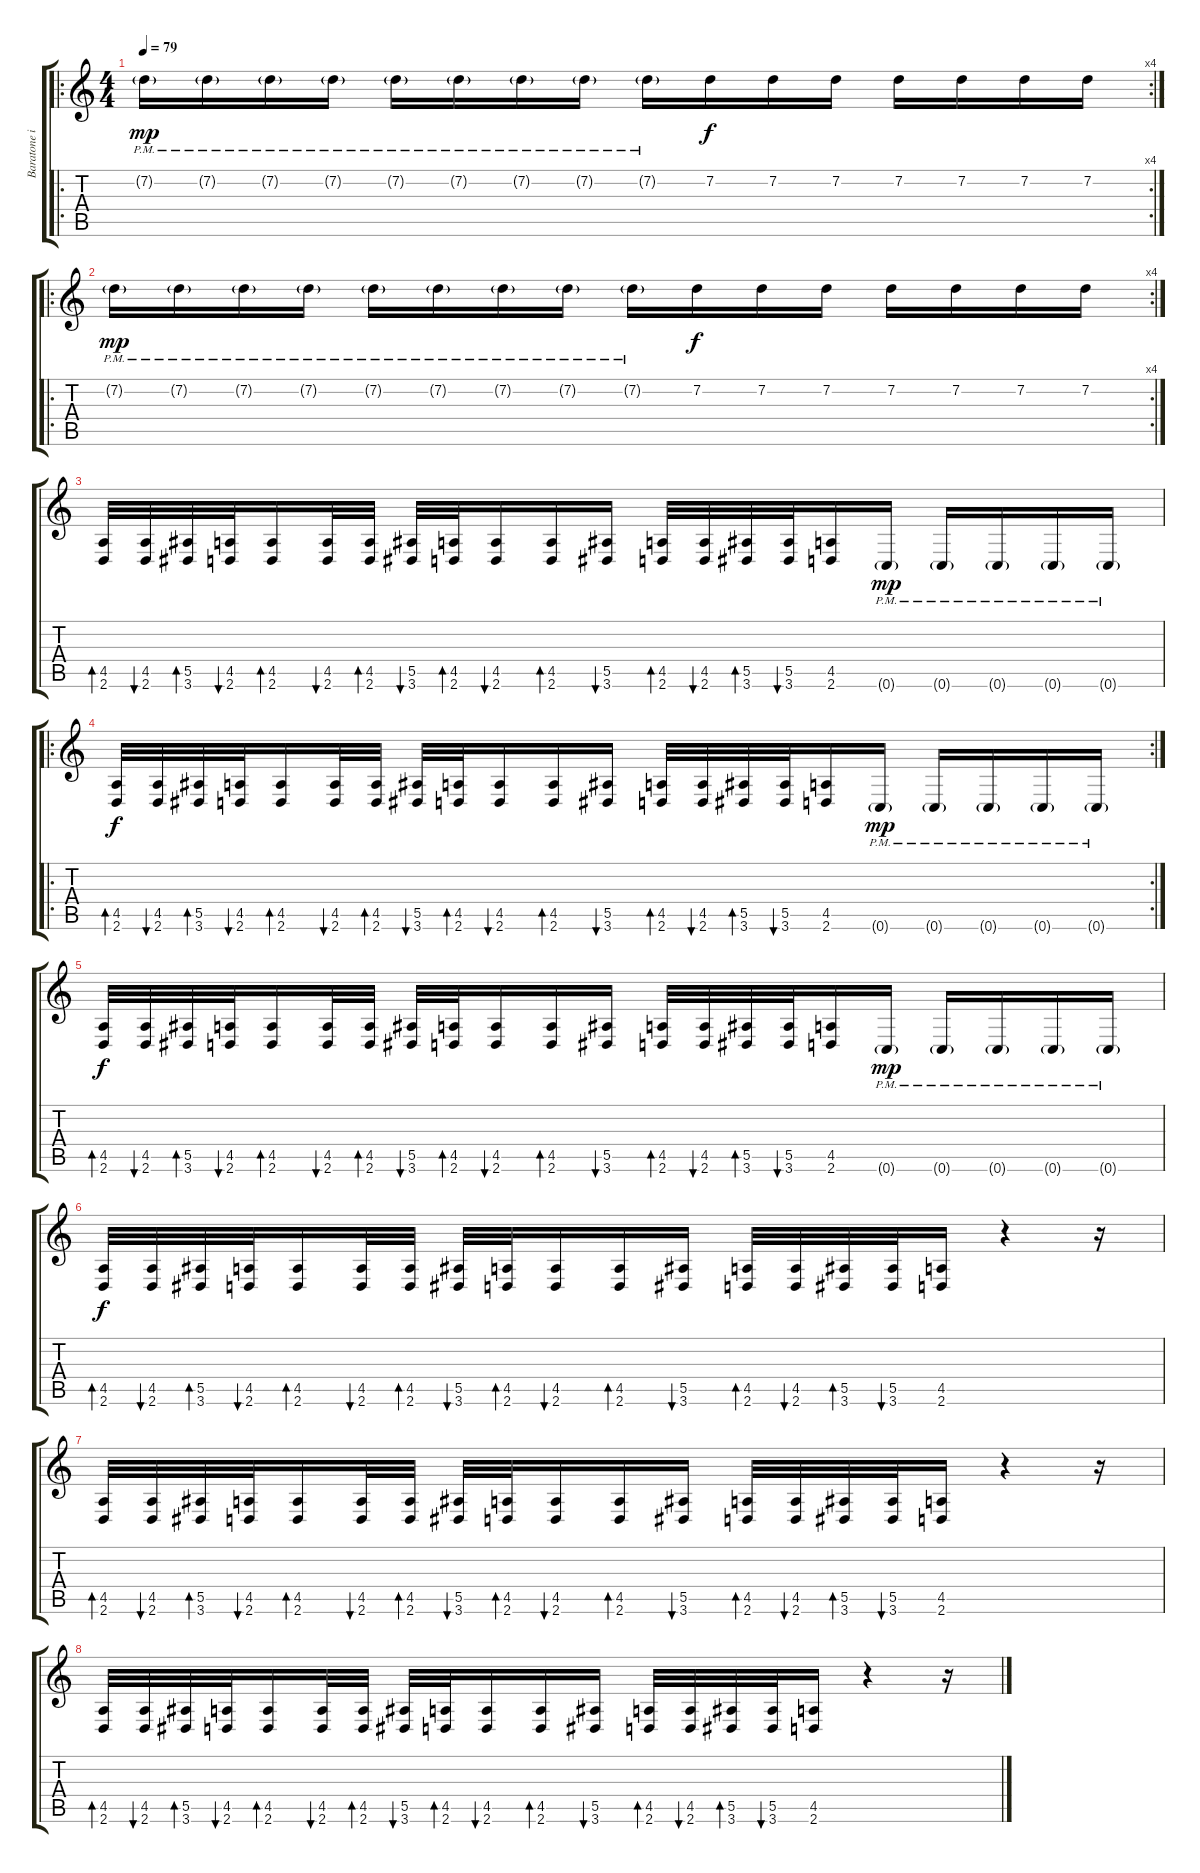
\track ("Baratone in C std" "Baratone i") {instrument distortionguitar}
\staff {score tabs}
\tuning (C4 G3 Eb3 Bb2 F2 C2) {hide}
\ro
\rc 4
\ts (4 4)
\tempo 79
\clef g2
\ks c
7.2{g pm}.16{dy mp instrument distortionguitar} 7.2{g pm}.16 7.2{g pm}.16 7.2{g pm}.16 7.2{g pm}.16 7.2{g pm}.16 7.2{g pm}.16 7.2{g pm}.16 7.2{g pm}.16 7.2.16{dy f} 7.2.16 7.2.16 7.2.16 7.2.16 7.2.16 7.2.16 |
\ro
\rc 4
7.2{g pm}.16{dy mp} 7.2{g pm}.16 7.2{g pm}.16 7.2{g pm}.16 7.2{g pm}.16 7.2{g pm}.16 7.2{g pm}.16 7.2{g pm}.16 7.2{g pm}.16 7.2.16{dy f} 7.2.16 7.2.16 7.2.16 7.2.16 7.2.16 7.2.16 |
(4.5 2.6).32{bd 60} (4.5 2.6).32{bu 60} (5.5 3.6).32{bd 60} (4.5 2.6).32{bu 60} (4.5 2.6).16{bd 60} (4.5 2.6).32{bu 60} (4.5 2.6).32{bd 60} (5.5 3.6).32{bu 60} (4.5 2.6).32{bd 60} (4.5 2.6).16{bu 60} (4.5 2.6).16{bd 60} (5.5 3.6).16{bu 60} (4.5 2.6).32{bd 60} (4.5 2.6).32{bu 60} (5.5 3.6).32{bd 60} (5.5 3.6).32{bu 60} (4.5 2.6).16 0.6{g pm}.16{dy mp} 0.6{g pm}.16 0.6{g pm}.16 0.6{g pm}.16 0.6{g pm}.16 |
\ro
\rc 2
(4.5 2.6).32{bd 60 dy f} (4.5 2.6).32{bu 60} (5.5 3.6).32{bd 60} (4.5 2.6).32{bu 60} (4.5 2.6).16{bd 60} (4.5 2.6).32{bu 60} (4.5 2.6).32{bd 60} (5.5 3.6).32{bu 60} (4.5 2.6).32{bd 60} (4.5 2.6).16{bu 60} (4.5 2.6).16{bd 60} (5.5 3.6).16{bu 60} (4.5 2.6).32{bd 60} (4.5 2.6).32{bu 60} (5.5 3.6).32{bd 60} (5.5 3.6).32{bu 60} (4.5 2.6).16 0.6{g pm}.16{dy mp} 0.6{g pm}.16 0.6{g pm}.16 0.6{g pm}.16 0.6{g pm}.16 |
(4.5 2.6).32{bd 60 dy f} (4.5 2.6).32{bu 60} (5.5 3.6).32{bd 60} (4.5 2.6).32{bu 60} (4.5 2.6).16{bd 60} (4.5 2.6).32{bu 60} (4.5 2.6).32{bd 60} (5.5 3.6).32{bu 60} (4.5 2.6).32{bd 60} (4.5 2.6).16{bu 60} (4.5 2.6).16{bd 60} (5.5 3.6).16{bu 60} (4.5 2.6).32{bd 60} (4.5 2.6).32{bu 60} (5.5 3.6).32{bd 60} (5.5 3.6).32{bu 60} (4.5 2.6).16 0.6{g pm}.16{dy mp} 0.6{g pm}.16 0.6{g pm}.16 0.6{g pm}.16 0.6{g pm}.16 |
(4.5 2.6).32{bd 60 dy f} (4.5 2.6).32{bu 60} (5.5 3.6).32{bd 60} (4.5 2.6).32{bu 60} (4.5 2.6).16{bd 60} (4.5 2.6).32{bu 60} (4.5 2.6).32{bd 60} (5.5 3.6).32{bu 60} (4.5 2.6).32{bd 60} (4.5 2.6).16{bu 60} (4.5 2.6).16{bd 60} (5.5 3.6).16{bu 60} (4.5 2.6).32{bd 60} (4.5 2.6).32{bu 60} (5.5 3.6).32{bd 60} (5.5 3.6).32{bu 60} (4.5 2.6).16 r.4 r.16 |
(4.5 2.6).32{bd 60} (4.5 2.6).32{bu 60} (5.5 3.6).32{bd 60} (4.5 2.6).32{bu 60} (4.5 2.6).16{bd 60} (4.5 2.6).32{bu 60} (4.5 2.6).32{bd 60} (5.5 3.6).32{bu 60} (4.5 2.6).32{bd 60} (4.5 2.6).16{bu 60} (4.5 2.6).16{bd 60} (5.5 3.6).16{bu 60} (4.5 2.6).32{bd 60} (4.5 2.6).32{bu 60} (5.5 3.6).32{bd 60} (5.5 3.6).32{bu 60} (4.5 2.6).16 r.4 r.16 |
(4.5 2.6).32{bd 60} (4.5 2.6).32{bu 60} (5.5 3.6).32{bd 60} (4.5 2.6).32{bu 60} (4.5 2.6).16{bd 60} (4.5 2.6).32{bu 60} (4.5 2.6).32{bd 60} (5.5 3.6).32{bu 60} (4.5 2.6).32{bd 60} (4.5 2.6).16{bu 60} (4.5 2.6).16{bd 60} (5.5 3.6).16{bu 60} (4.5 2.6).32{bd 60} (4.5 2.6).32{bu 60} (5.5 3.6).32{bd 60} (5.5 3.6).32{bu 60} (4.5 2.6).16 r.4 r.16
